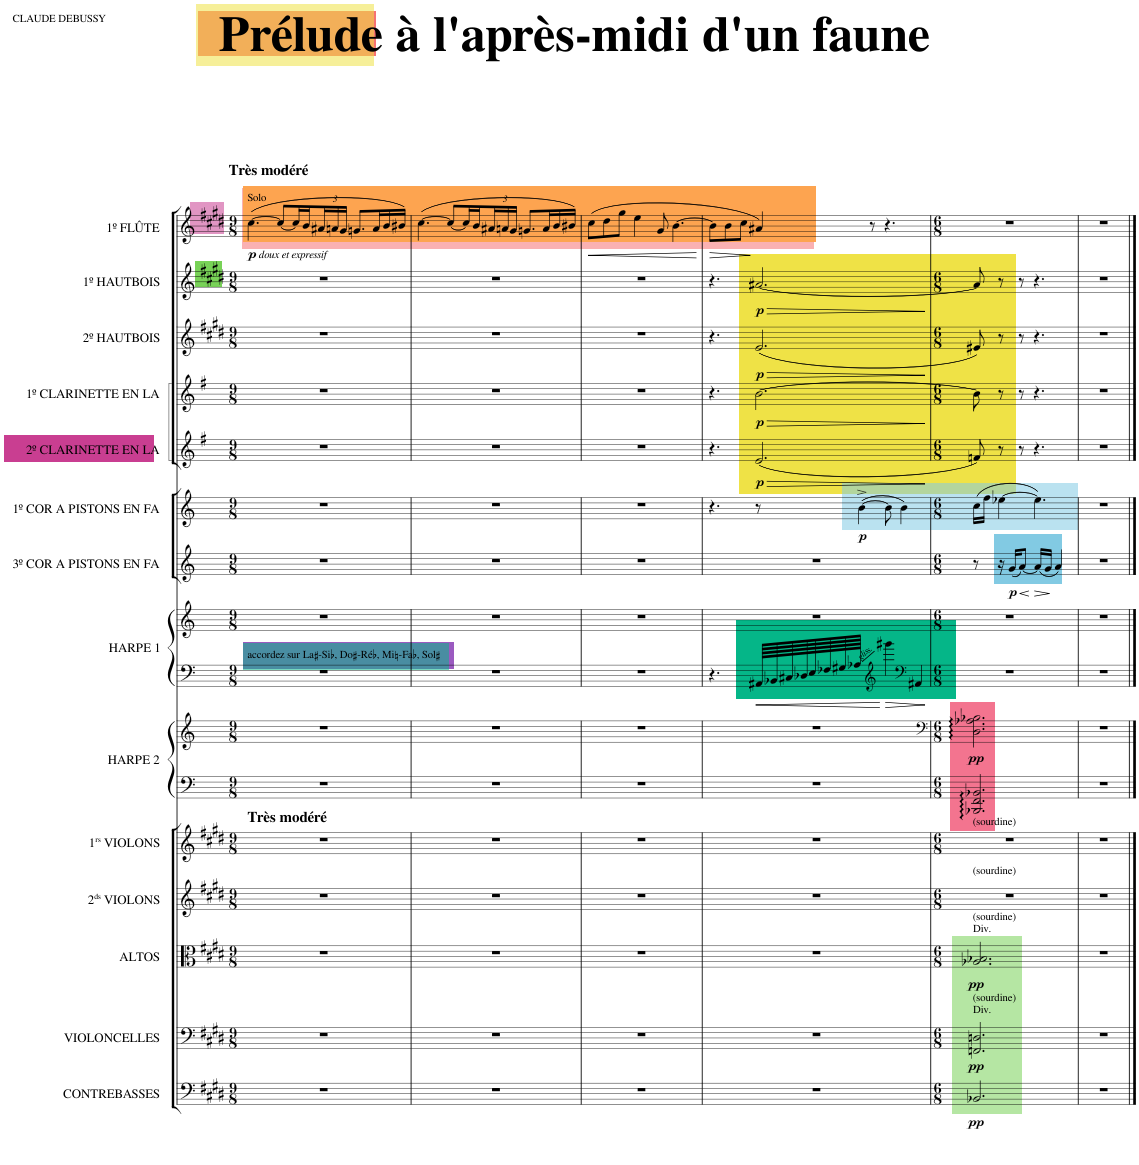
**kern	**dynam	**kern	**dynam	**kern	**dynam	**kern	**kern	**dynam	**kern	**kern	**kern	**dynam	**kern	**dynam	**kern	**dynam	**kern	**dynam	**kern	**dynam	**kern	**dynam	**kern	**dynam
*part12	*part12	*part11	*part11	*part10	*part10	*part9	*part9	*part9	*part8	*part8	*part7	*part7	*part6	*part6	*part5	*part5	*part4	*part4	*part3	*part3	*part2	*part2	*part1	*part1
*staff14	*staff14	*staff13	*staff13	*staff12	*staff12	*staff11	*staff10	*staff10/11	*staff9	*staff8	*staff7	*staff7	*staff6	*staff6	*staff5	*staff5	*staff4	*staff4	*staff3	*staff3	*staff2	*staff2	*staff1	*staff1
*I"CONTREBASSES	*	*I"VIOLONCELLES	*	*I"ALTOS	*	*I"HARPE 2	*	*	*I"HARPE 1	*	*I"3º COR A PISTONS EN FA	*	*I"1º COR A PISTONS EN FA	*	*I"2º CLARINETTE EN LA	*	*I"1º CLARINETTE EN LA	*	*I"2º HAUTBOIS	*	*I"1º HAUTBOIS	*	*I"1º FLÛTE	*
*I'Cb	*	*I'Velles	*	*I'Alt.	*	*I'Harpe 2	*	*	*I'Harpe 1	*	*I'3º Cor.	*	*I'1º Cor.	*	*I'2º Cl.	*	*I'1º Cl.	*	*I'2º Hautb.	*	*I'1º Hautb.	*	*I'1º Fl.	*
*clefF4	*	*clefF4	*	*clefC3	*	*clefF4	*clefG2	*	*clefF4	*clefG2	*clefG2	*	*clefG2	*	*clefG2	*	*clefG2	*	*clefG2	*	*clefG2	*	*clefG2	*
*Trd7c12	*	*	*	*	*	*	*	*	*	*	*Trd4c7	*	*Trd4c7	*	*Trd2c3	*	*Trd2c3	*	*	*	*	*	*	*
*k[f#c#g#d#]	*	*k[f#c#g#d#]	*	*k[f#c#g#d#]	*	*k[]	*k[]	*	*k[]	*k[]	*k[]	*	*k[]	*	*k[f#]	*	*k[f#]	*	*k[f#c#g#d#]	*	*k[f#c#g#d#]	*	*k[f#c#g#d#]	*
*M9/8	*	*M9/8	*	*M9/8	*	*M9/8	*M9/8	*	*M9/8	*M9/8	*M9/8	*	*M9/8	*	*M9/8	*	*M9/8	*	*M9/8	*	*M9/8	*	*M9/8	*
=1	=1	=1	=1	=1	=1	=1	=1	=1	=1	=1	=1	=1	=1	=1	=1	=1	=1	=1	=1	=1	=1	=1	=1	=1
*	*	*	*	*	*	*	*	*	*	*^	*	*	*	*	*	*	*	*	*	*	*	*	*	*
!	!	!	!	!	!	!	!	!	!	!	!	!	!	!	!	!	!	!	!	!	!	!	!	!LO:TX:a:B:t=Très modéré	!
!	!	!	!	!	!	!	!	!	!	!	!	!	!	!	!	!	!	!	!	!	!	!	!	!LO:TX:a:t=Solo	!
!	!	!	!	!	!	!	!	!	!	!LO:TX:b:t=accordez sur La♯-Si♭, Do♯-Ré♭, Mi♮-Fa♭, Sol♯	!	!	!	!	!	!	!	!	!	!	!	!	!	!	!
!	!	!	!	!	!	!	!	!	!	!	!	!	!	!	!	!	!	!	!	!	!	!	!	!	!LO:DY:b
!	!	!	!	!	!	!	!	!	!	!	!	!	!	!	!	!	!	!	!	!	!	!	!	!	!LO:DY:n=1:b
8%9r	.	8%9r	.	8%9r	.	8%9r	8%9r	.	8%9r	8%9r	4.a	8%9r	.	8%9r	.	8%9r	.	8%9r	.	8%9r	.	8%9r	.	([4.cc#\	p other-dynamics
.	.	.	.	.	.	.	.	.	.	.	4ryy	.	.	.	.	.	.	.	.	.	.	.	.	8cc#/L_	.
.	.	.	.	.	.	.	.	.	.	.	.	.	.	.	.	.	.	.	.	.	.	.	.	16cc#/L]	.
.	.	.	.	.	.	.	.	.	.	.	.	.	.	.	.	.	.	.	.	.	.	.	.	16b/	.
*	*	*	*	*	*	*	*	*	*	*	*	*	*	*	*	*	*	*	*	*	*	*	*	*Xbrackettup	*
.	.	.	.	.	.	.	.	.	.	.	2ryy	.	.	.	.	.	.	.	.	.	.	.	.	24a#X/	.
.	.	.	.	.	.	.	.	.	.	.	.	.	.	.	.	.	.	.	.	.	.	.	.	24an/	.
.	.	.	.	.	.	.	.	.	.	.	.	.	.	.	.	.	.	.	.	.	.	.	.	24g#/JJ	.
.	.	.	.	.	.	.	.	.	.	.	.	.	.	.	.	.	.	.	.	.	.	.	.	8.gn/L	.
.	.	.	.	.	.	.	.	.	.	.	.	.	.	.	.	.	.	.	.	.	.	.	.	16a/L	.
.	.	.	.	.	.	.	.	.	.	.	.	.	.	.	.	.	.	.	.	.	.	.	.	16b/	.
.	.	.	.	.	.	.	.	.	.	.	.	.	.	.	.	.	.	.	.	.	.	.	.	16b#X/JJ)	.
*	*	*	*	*	*	*	*	*	*	*v	*v	*	*	*	*	*	*	*	*	*	*	*	*	*	*
=2	=2	=2	=2	=2	=2	=2	=2	=2	=2	=2	=2	=2	=2	=2	=2	=2	=2	=2	=2	=2	=2	=2	=2	=2
8%9r	.	8%9r	.	8%9r	.	8%9r	8%9r	.	8%9r	8%9r	8%9r	.	8%9r	.	8%9r	.	8%9r	.	8%9r	.	8%9r	.	([4.cc#\	.
.	.	.	.	.	.	.	.	.	.	.	.	.	.	.	.	.	.	.	.	.	.	.	8cc#/L_	.
.	.	.	.	.	.	.	.	.	.	.	.	.	.	.	.	.	.	.	.	.	.	.	16cc#/L]	.
.	.	.	.	.	.	.	.	.	.	.	.	.	.	.	.	.	.	.	.	.	.	.	16b/	.
.	.	.	.	.	.	.	.	.	.	.	.	.	.	.	.	.	.	.	.	.	.	.	24a#X/	.
.	.	.	.	.	.	.	.	.	.	.	.	.	.	.	.	.	.	.	.	.	.	.	24an/	.
.	.	.	.	.	.	.	.	.	.	.	.	.	.	.	.	.	.	.	.	.	.	.	24g#/JJ	.
.	.	.	.	.	.	.	.	.	.	.	.	.	.	.	.	.	.	.	.	.	.	.	8.gn/L	.
.	.	.	.	.	.	.	.	.	.	.	.	.	.	.	.	.	.	.	.	.	.	.	16a/L	.
.	.	.	.	.	.	.	.	.	.	.	.	.	.	.	.	.	.	.	.	.	.	.	16b/	.
.	.	.	.	.	.	.	.	.	.	.	.	.	.	.	.	.	.	.	.	.	.	.	16b#X/JJ)	.
=3	=3	=3	=3	=3	=3	=3	=3	=3	=3	=3	=3	=3	=3	=3	=3	=3	=3	=3	=3	=3	=3	=3	=3	=3
!	!	!	!	!	!	!	!	!	!	!	!	!	!	!	!	!	!	!	!	!	!	!	!	!LO:HP:b
8%9r	.	8%9r	.	8%9r	.	8%9r	8%9r	.	8%9r	8%9r	8%9r	.	8%9r	.	8%9r	.	8%9r	.	8%9r	.	8%9r	.	(8cc#\L	<
.	.	.	.	.	.	.	.	.	.	.	.	.	.	.	.	.	.	.	.	.	.	.	8dd#\	.
.	.	.	.	.	.	.	.	.	.	.	.	.	.	.	.	.	.	.	.	.	.	.	8gg#\J	.
.	.	.	.	.	.	.	.	.	.	.	.	.	.	.	.	.	.	.	.	.	.	.	4ee\	.
.	.	.	.	.	.	.	.	.	.	.	.	.	.	.	.	.	.	.	.	.	.	.	8g#/	.
.	.	.	.	.	.	.	.	.	.	.	.	.	.	.	.	.	.	.	.	.	.	.	[4.b\	.
.	.	.	.	.	.	.	.	.	.	.	.	.	.	.	.	.	.	.	.	.	.	.	.	[
=4	=4	=4	=4	=4	=4	=4	=4	=4	=4	=4	=4	=4	=4	=4	=4	=4	=4	=4	=4	=4	=4	=4	=4	=4
*	*	*	*	*	*	*	*	*	*^	*	*	*	*	*	*	*	*	*	*	*	*	*	*	*
!	!	!	!	!	!	!	!	!	!	!	!	!	!	!	!	!	!	!	!	!	!	!	!	!	!LO:HP:b
8%9r	.	8%9r	.	8%9r	.	8%9r	8%9r	.	4.r	4.ryy	8%9r	8%9r	.	4.r	.	4.r	.	4.r	.	4.r	.	4.r	.	8b\L]	>
.	.	.	.	.	.	.	.	.	.	.	.	.	.	.	.	.	.	.	.	.	.	.	.	8b\	.
.	.	.	.	.	.	.	.	.	.	.	.	.	.	.	.	.	.	.	.	.	.	.	.	8cc#\J	.
!	!	!	!	!	!	!	!	!	!	!	!	!	!	!	!	!	!LO:HP:b	!	!LO:HP:b	!	!LO:HP:b	!	!LO:HP:b	!	!
!	!	!	!	!	!	!	!	!	!	!	!	!	!	!	!	!	!LO:DY:n=1:b	!	!LO:DY:n=1:b	!	!LO:DY:n=1:b	!	!LO:DY:n=1:b	!	!
.	.	.	.	.	.	.	.	.	64AA#X/LLLL	4.AA#	.	.	.	8r	.	(<2.e/	> p	[2.b\	> p	(<2.e/	> p	[2.a#X/	> p	4a#X/)	]
.	.	.	.	.	.	.	.	.	64BB-X/	.	.	.	.	.	.	.	.	.	.	.	.	.	.	.	.
.	.	.	.	.	.	.	.	.	64C#X/	.	.	.	.	.	.	.	.	.	.	.	.	.	.	.	.
.	.	.	.	.	.	.	.	.	64D-X/	.	.	.	.	.	.	.	.	.	.	.	.	.	.	.	.
.	.	.	.	.	.	.	.	.	64E/	.	.	.	.	.	.	.	.	.	.	.	.	.	.	.	.
.	.	.	.	.	.	.	.	.	64F-X/	.	.	.	.	.	.	.	.	.	.	.	.	.	.	.	.
.	.	.	.	.	.	.	.	.	64G#X/	.	.	.	.	.	.	.	.	.	.	.	.	.	.	.	.
.	.	.	.	.	.	.	.	.	64A-X/JJJJ	.	.	.	.	.	.	.	.	.	.	.	.	.	.	.	.
!	!	!	!	!	!	!	!	!	!	!	!	!	!	!	!LO:DY:b	!	!	!	!	!	!	!	!	!	!
.	.	.	.	.	.	.	.	.	4ryy	.	.	.	.	([4b^\	p	.	.	.	.	.	.	.	.	.	.
.	.	.	.	.	.	.	.	.	.	.	.	.	.	.	.	.	.	.	.	.	.	.	.	8r	.
*	*	*	*	*	*	*	*	*	*clefG2	*	*	*	*	*	*	*	*	*	*	*	*	*	*	*	*
.	.	.	.	.	.	.	.	.	4ggg#X\	4ryy	.	.	.	8b\]	.	.	.	.	.	.	.	.	.	4.r	.
.	.	.	.	.	.	.	.	.	.	.	.	.	.	4b\)	.	.	.	.	.	.	.	.	.	.	.
*	*	*	*	*	*	*	*	*	*clefF4	*	*	*	*	*	*	*	*	*	*	*	*	*	*	*	*
.	.	.	.	.	.	.	.	.	8AA#X/	8ryy	.	.	.	.	.	.	.	.	.	.	.	.	.	.	.
*	*	*	*	*	*	*	*	*	*v	*v	*	*	*	*	*	*	*	*	*	*	*	*	*	*	*
.	.	.	.	.	.	.	.	.	.	.	.	.	.	.	.	]	.	]	.	]	.	]	.	.
=5	=5	=5	=5	=5	=5	=5	=5	=5	=5	=5	=5	=5	=5	=5	=5	=5	=5	=5	=5	=5	=5	=5	=5	=5
*	*	*	*	*	*	*	*clefF4	*	*	*	*	*	*	*	*	*	*	*	*	*	*	*	*	*
*M6/8	*	*M6/8	*	*M6/8	*	*M6/8	*M6/8	*	*M6/8	*M6/8	*M6/8	*	*M6/8	*	*M6/8	*	*M6/8	*	*M6/8	*	*M6/8	*	*M6/8	*
*	*	*	*	*	*	*	*	*	*	*^	*	*	*	*	*	*	*	*	*	*	*	*	*	*
!	!	!	!	!LO:TX:a:t=Div.	!	!	!	!	!	!	!	!	!	!	!	!	!	!	!	!	!	!	!	!	!
!	!	!	!	!LO:TX:a:t=(sourdine)	!	!	!	!	!	!	!	!	!	!	!	!	!	!	!	!	!	!	!	!	!
!	!	!LO:TX:a:t=Div.	!	!	!	!	!	!	!	!	!	!	!	!	!	!	!	!	!	!	!	!	!	!	!
!	!	!LO:TX:a:t=(sourdine)	!	!	!	!	!	!	!	!	!	!	!	!	!	!	!	!	!	!	!	!	!	!	!
!	!LO:DY:b	!	!LO:DY:b	!	!LO:DY:b	!	!	!LO:DY:b	!	!	!	!	!	!	!	!	!	!	!	!	!	!	!	!	!
2.BB-X/	pp	2.FFn/ 2.Dn/	pp	2.A-X/ 2.B-X/	pp	2.BBB-X/: 2.FF/: 2.BB-X/:	2.D\: 2.A-X\: 2.B-X\:	pp	2.r	2.r	4.a	8r	.	(16cc\LL	.	8fn/)	.	8b\]	.	8e#X/)	.	8a#/]	.	2.r	.
.	.	.	.	.	.	.	.	.	.	.	.	.	.	16ff\JJ	.	.	.	.	.	.	.	.	.	.	.
.	.	.	.	.	.	.	.	.	.	.	.	16r	.	[4ee-X\	.	8r	.	8r	.	8r	.	8r	.	.	.
!	!	!	!	!	!	!	!	!	!	!	!	!	!LO:HP:b	!	!	!	!	!	!	!	!	!	!	!	!
!	!	!	!	!	!	!	!	!	!	!	!	!	!LO:DY:n=1:b	!	!	!	!	!	!	!	!	!	!	!	!
.	.	.	.	.	.	.	.	.	.	.	.	(16g/KL	< p	.	.	.	.	.	.	.	.	.	.	.	.
.	.	.	.	.	.	.	.	.	.	.	.	[8a/J)	.	.	.	8r	.	8r	.	8r	.	8r	.	.	.
!	!	!	!	!	!	!	!	!	!	!	!	!	!LO:HP:n=1:b	!	!	!	!	!	!	!	!	!	!	!	!
.	.	.	.	.	.	.	.	.	.	.	8ryy	(16a/LL]	[ >	4.ee-\])	.	4.r	.	4.r	.	4.r	.	4.r	.	.	.
.	.	.	.	.	.	.	.	.	.	.	.	16g/JJ	.	.	.	.	.	.	.	.	.	.	.	.	.
.	.	.	.	.	.	.	.	.	.	.	4ryy	4a/)	]	.	.	.	.	.	.	.	.	.	.	.	.
*	*	*	*	*	*	*	*	*	*	*v	*v	*	*	*	*	*	*	*	*	*	*	*	*	*	*
=6	=6	=6	=6	=6	=6	=6	=6	=6	=6	=6	=6	=6	=6	=6	=6	=6	=6	=6	=6	=6	=6	=6	=6	=6
2.r	.	2.r	.	2.r	.	2.r	2.r	.	2.r	2.r	2.r	.	2.r	.	2.r	.	2.r	.	2.r	.	2.r	.	2.r	.
==	==	==	==	==	==	==	==	==	==	==	==	==	==	==	==	==	==	==	==	==	==	==	==	==
*-	*-	*-	*-	*-	*-	*-	*-	*-	*-	*-	*-	*-	*-	*-	*-	*-	*-	*-	*-	*-	*-	*-	*-	*-
